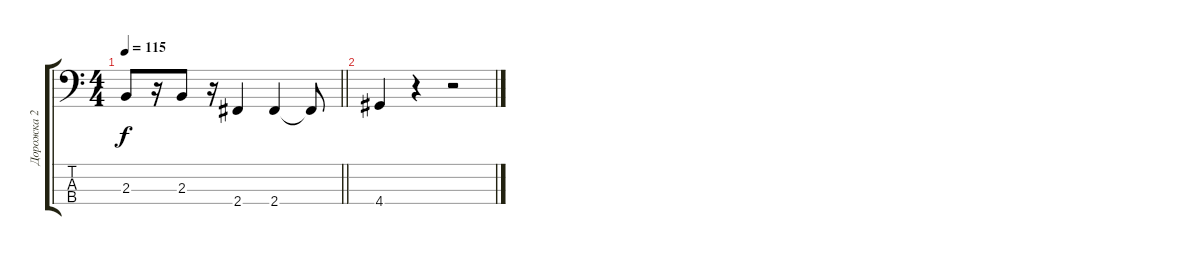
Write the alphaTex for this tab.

\track ("Дорожка 2" "Дорожка 2") {instrument electricbassfinger}
\staff {score tabs}
\tuning (G2 D2 A1 E1) {hide}
\ts (4 4)
\tempo 115
\clef f4
\barLineRight lightlight
\ks c
2.3.8{dy f} r.16 2.3.8 r.16 2.4.4 2.4.4 2.4{t}.8 |
4.4.4 r.4 r.2
